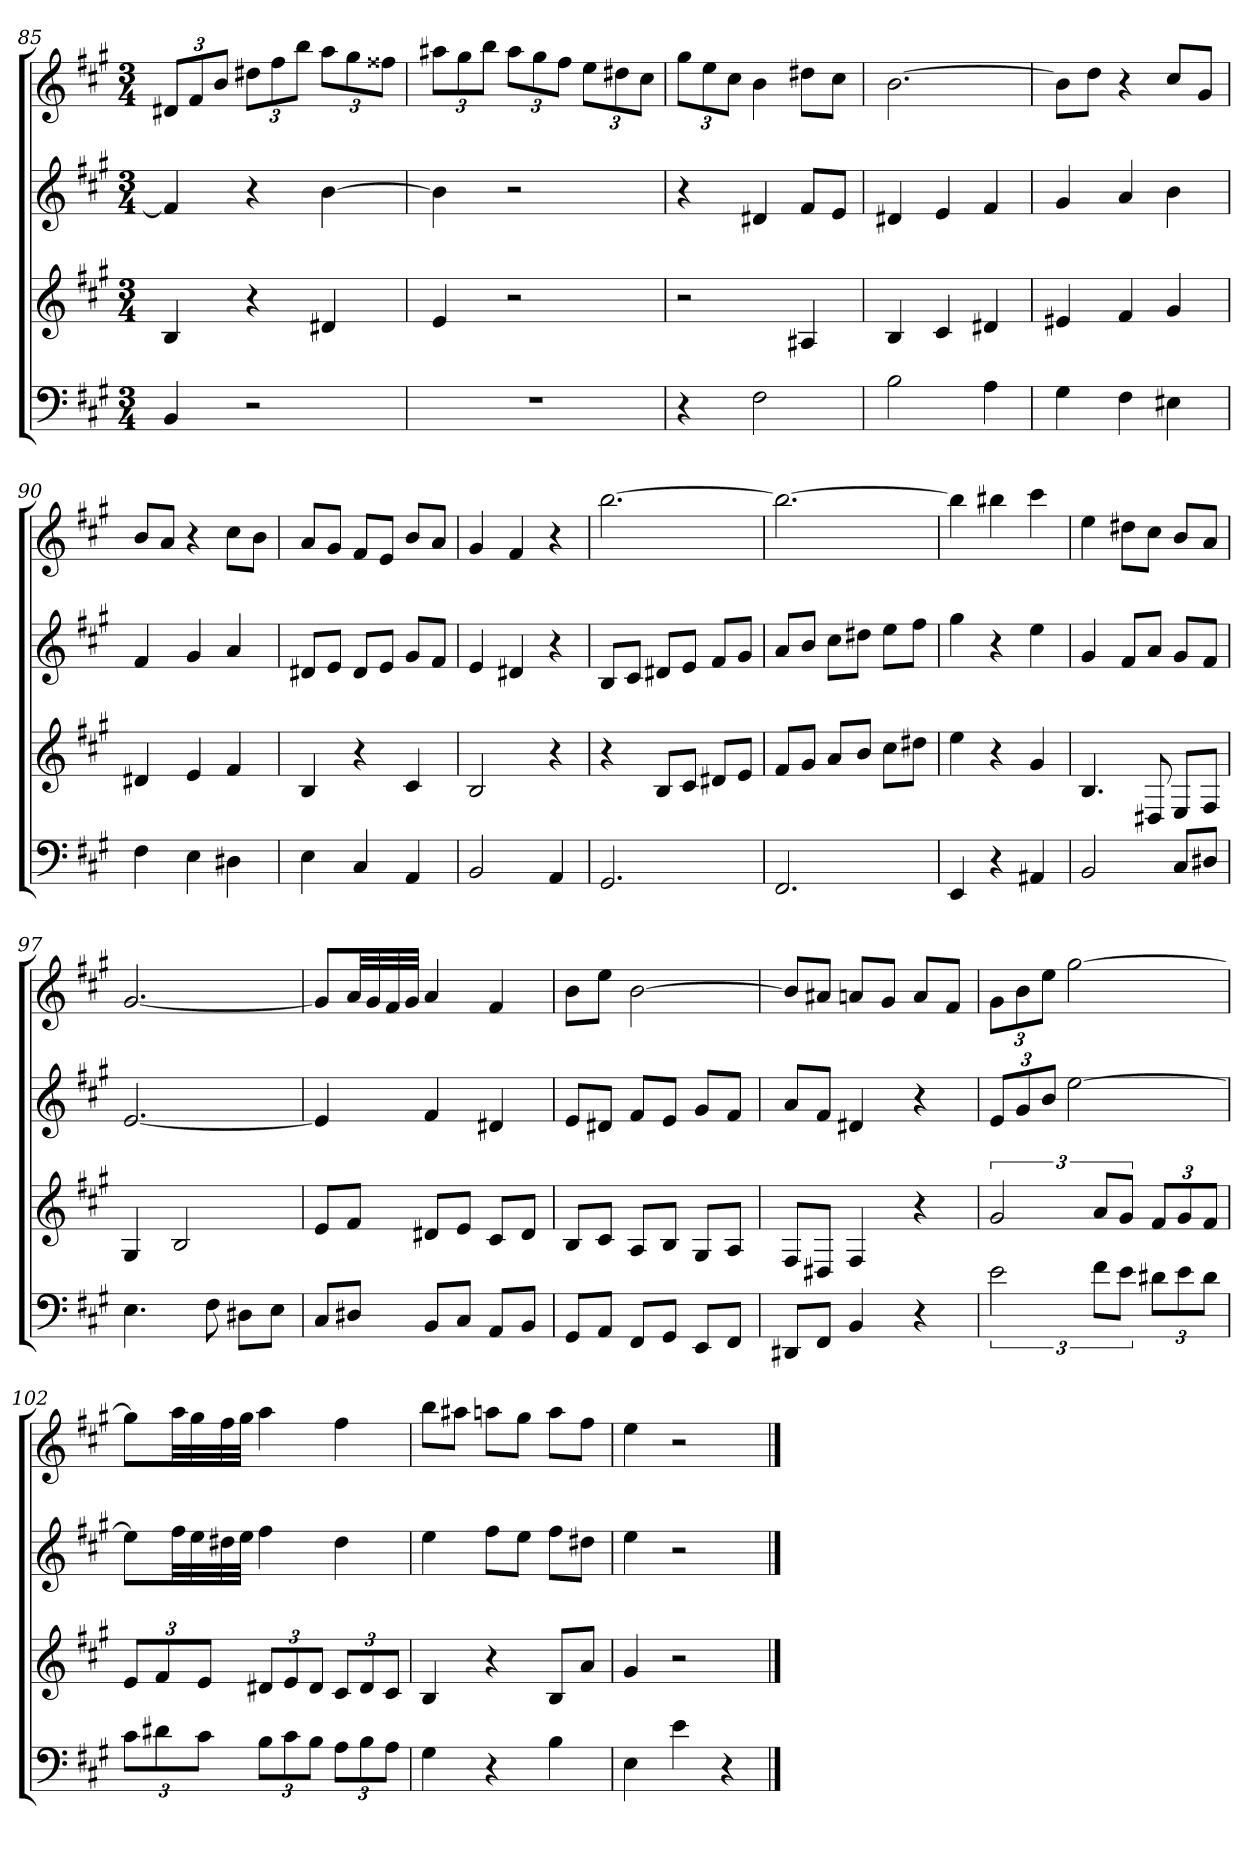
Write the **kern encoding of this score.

**kern	**kern	**kern	**kern
*part4	*part3	*part2	*part1
*staff4	*staff3	*staff2	*staff1
*k[f#c#g#]	*k[f#c#g#]	*k[f#c#g#]	*k[f#c#g#]
*A:	*A:	*A:	*A:
*M3/4	*M3/4	*M3/4	*M3/4
=85	=85	=85	=85
4BB	4B	4f#]	12d#XL
.	.	.	12f#
.	.	.	12bJ
2r	4r	4r	12dd#XL
.	.	.	12ff#
.	.	.	12bbJ
.	4d#X	[4b	12aaL
.	.	.	12gg#
.	.	.	12ff##XJ
=86	=86	=86	=86
2.r	4e	4b]	12aa#XL
.	.	.	12gg#
.	.	.	12bbJ
.	2r	2r	12aa#L
.	.	.	12gg#
.	.	.	12ff#J
.	.	.	12eeL
.	.	.	12dd#X
.	.	.	12cc#J
=87	=87	=87	=87
4r	2r	4r	12gg#L
.	.	.	12ee
.	.	.	12cc#J
2F#	.	4d#X	4b
.	4A#X	8f#L	8dd#XL
.	.	8eJ	8cc#J
=88	=88	=88	=88
2B	4B	4d#X	[2.b
.	4c#	4e	.
4A	4d#X	4f#	.
=89	=89	=89	=89
4G#	4e#X	4g#	8bL]
.	.	.	8ddJ
4F#	4f#	4a	4r
4E#X	4g#	4b	8cc#L
.	.	.	8g#J
=90	=90	=90	=90
4F#	4d#X	4f#	8bL
.	.	.	8aJ
4E	4e	4g#	4r
4D#X	4f#	4a	8cc#L
.	.	.	8bJ
=91	=91	=91	=91
4E	4B	8d#XL	8aL
.	.	8eJ	8g#J
4C#	4r	8d#L	8f#L
.	.	8eJ	8eJ
4AA	4c#	8g#L	8bL
.	.	8f#J	8aJ
=92	=92	=92	=92
2BB	2B	4e	4g#
.	.	4d#X	4f#
4AA	4r	4r	4r
=93	=93	=93	=93
2.GG#	4r	8BL	[2.bb
.	.	8c#J	.
.	8BL	8d#XL	.
.	8c#J	8eJ	.
.	8d#XL	8f#L	.
.	8eJ	8g#J	.
=94	=94	=94	=94
2.FF#	8f#L	8aL	2.bb_
.	8g#J	8bJ	.
.	8aL	8cc#L	.
.	8bJ	8dd#XJ	.
.	8cc#L	8eeL	.
.	8dd#XJ	8ff#J	.
=95	=95	=95	=95
4EE	4ee	4gg#	4bb]
4r	4r	4r	4bb#X
4AA#X	4g#	4ee	4ccc#
=96	=96	=96	=96
2BB	4.B	4g#	4ee
.	.	8f#L	8dd#XL
.	8D#X	8aJ	8cc#J
8C#L	8EL	8g#L	8bL
8D#XJ	8F#J	8f#J	8aJ
=97	=97	=97	=97
4.E	4G#	[2.e	[2.g#
.	2B	.	.
8F#	.	.	.
8D#XL	.	.	.
8EJ	.	.	.
=98	=98	=98	=98
8C#L	8eL	4e]	8g#L]
8D#XJ	8f#J	.	32aLL
.	.	.	32g#
.	.	.	32f#
.	.	.	32g#JJJ
8BBL	8d#XL	4f#	4a
8C#J	8eJ	.	.
8AAL	8c#L	4d#X	4f#
8BBJ	8d#J	.	.
=99	=99	=99	=99
8GG#L	8BL	8eL	8bL
8AAJ	8c#J	8d#XJ	8eeJ
8FF#L	8AL	8f#L	[2b
8GG#J	8BJ	8eJ	.
8EEL	8G#L	8g#L	.
8FF#J	8AJ	8f#J	.
=100	=100	=100	=100
8DD#XL	8F#L	8aL	8bL]
8FF#J	8D#XJ	8f#J	8a#XJ
4BB	4F#	4d#X	8anL
.	.	.	8g#J
4r	4r	4r	8aL
.	.	.	8f#J
=101	=101	=101	=101
3e	3g#	12eL	12g#L
.	.	12g#	12b
.	.	12bJ	12eeJ
.	.	[2ee	[2gg#
12f#L	12aL	.	.
12eJ	12g#J	.	.
12d#XL	12f#L	.	.
12e	12g#	.	.
12d#J	12f#J	.	.
=102	=102	=102	=102
12c#L	12eL	8eeL]	8gg#L]
12d#X	12f#	.	.
.	.	32ff#LL	32aaLL
.	.	32ee	32gg#
12c#J	12eJ	.	.
.	.	32dd#X	32ff#
.	.	32eeJJJ	32gg#JJJ
12BL	12d#XL	4ff#	4aa
12c#	12e	.	.
12BJ	12d#J	.	.
12AL	12c#L	4dd#	4ff#
12B	12d#	.	.
12AJ	12c#J	.	.
=103	=103	=103	=103
4G#	4B	4ee	8bbL
.	.	.	8aa#XJ
4r	4r	8ff#L	8aanL
.	.	8eeJ	8gg#J
4B	8BL	8ff#L	8aaL
.	8aJ	8dd#XJ	8ff#J
=104	=104	=104	=104
4E	4g#	4ee	4ee
4e	2r	2r	2r
4r	.	.	.
==	==	==	==
*-	*-	*-	*-
